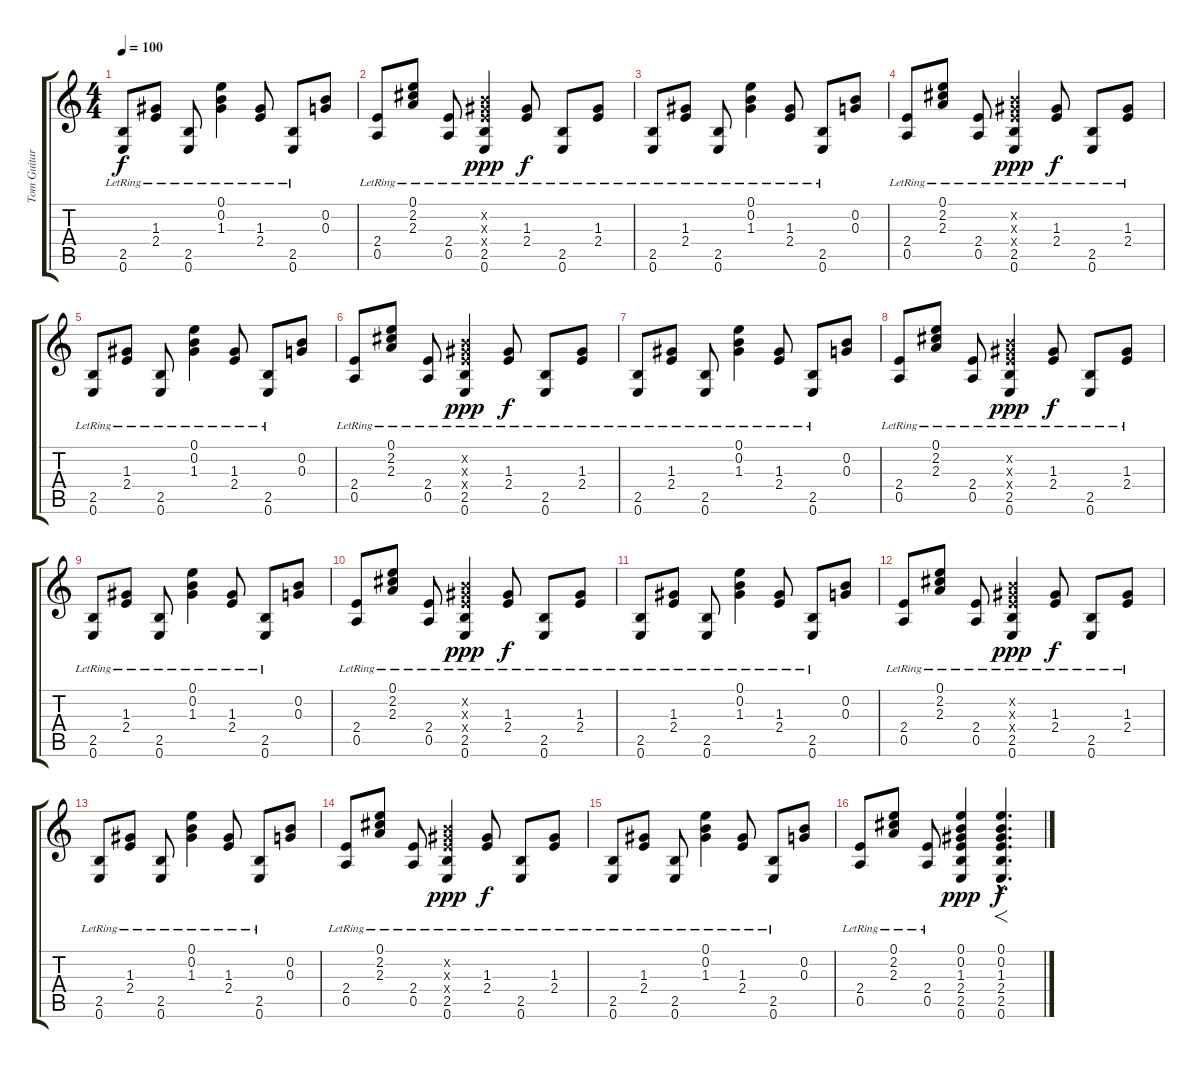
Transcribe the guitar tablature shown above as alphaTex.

\track ("Tom Guitars" "Tom Guitar") {instrument overdrivenguitar}
\staff {score tabs}
\tuning (E4 B3 G3 D3 A2 E2) {hide}
\ts (4 4)
\tempo 100
\clef g2
\ks c
(2.5{lr} 0.6{lr}).8{dy f} (1.3{lr} 2.4{lr}).8 (2.5{lr} 0.6{lr}).8 (0.1{lr} 0.2{lr} 1.3{lr}).4 (1.3{lr} 2.4{lr}).8 (2.5{lr} 0.6{lr}).8 (0.2 0.3).8 |
(2.4{lr} 0.5{lr}).8 (0.1{lr} 2.2{lr} 2.3{lr}).8 (2.4{lr} 0.5{lr}).8 (0.2{x} 1.3{x} 2.4{x} 2.5{lr} 0.6{lr}).4{dy ppp} (1.3{lr} 2.4{lr}).8{dy f} (2.5{lr} 0.6{lr}).8 (1.3{lr} 2.4{lr}).8 |
(2.5{lr} 0.6{lr}).8 (1.3{lr} 2.4{lr}).8 (2.5{lr} 0.6{lr}).8 (0.1{lr} 0.2{lr} 1.3{lr}).4 (1.3{lr} 2.4{lr}).8 (2.5{lr} 0.6{lr}).8 (0.2 0.3).8 |
(2.4{lr} 0.5{lr}).8 (0.1{lr} 2.2{lr} 2.3{lr}).8 (2.4{lr} 0.5{lr}).8 (0.2{x} 1.3{x} 2.4{x} 2.5{lr} 0.6{lr}).4{dy ppp} (1.3{lr} 2.4{lr}).8{dy f} (2.5{lr} 0.6{lr}).8 (1.3{lr} 2.4{lr}).8 |
(2.5{lr} 0.6{lr}).8 (1.3{lr} 2.4{lr}).8 (2.5{lr} 0.6{lr}).8 (0.1{lr} 0.2{lr} 1.3{lr}).4 (1.3{lr} 2.4{lr}).8 (2.5{lr} 0.6{lr}).8 (0.2 0.3).8 |
(2.4{lr} 0.5{lr}).8 (0.1{lr} 2.2{lr} 2.3{lr}).8 (2.4{lr} 0.5{lr}).8 (0.2{x} 1.3{x} 2.4{x} 2.5{lr} 0.6{lr}).4{dy ppp} (1.3{lr} 2.4{lr}).8{dy f} (2.5{lr} 0.6{lr}).8 (1.3{lr} 2.4{lr}).8 |
(2.5{lr} 0.6{lr}).8 (1.3{lr} 2.4{lr}).8 (2.5{lr} 0.6{lr}).8 (0.1{lr} 0.2{lr} 1.3{lr}).4 (1.3{lr} 2.4{lr}).8 (2.5{lr} 0.6{lr}).8 (0.2 0.3).8 |
(2.4{lr} 0.5{lr}).8 (0.1{lr} 2.2{lr} 2.3{lr}).8 (2.4{lr} 0.5{lr}).8 (0.2{x} 1.3{x} 2.4{x} 2.5{lr} 0.6{lr}).4{dy ppp} (1.3{lr} 2.4{lr}).8{dy f} (2.5{lr} 0.6{lr}).8 (1.3{lr} 2.4{lr}).8 |
(2.5{lr} 0.6{lr}).8 (1.3{lr} 2.4{lr}).8 (2.5{lr} 0.6{lr}).8 (0.1{lr} 0.2{lr} 1.3{lr}).4 (1.3{lr} 2.4{lr}).8 (2.5{lr} 0.6{lr}).8 (0.2 0.3).8 |
(2.4{lr} 0.5{lr}).8 (0.1{lr} 2.2{lr} 2.3{lr}).8 (2.4{lr} 0.5{lr}).8 (0.2{x} 1.3{x} 2.4{x} 2.5{lr} 0.6{lr}).4{dy ppp} (1.3{lr} 2.4{lr}).8{dy f} (2.5{lr} 0.6{lr}).8 (1.3{lr} 2.4{lr}).8 |
(2.5{lr} 0.6{lr}).8 (1.3{lr} 2.4{lr}).8 (2.5{lr} 0.6{lr}).8 (0.1{lr} 0.2{lr} 1.3{lr}).4 (1.3{lr} 2.4{lr}).8 (2.5{lr} 0.6{lr}).8 (0.2 0.3).8 |
(2.4{lr} 0.5{lr}).8 (0.1{lr} 2.2{lr} 2.3{lr}).8 (2.4{lr} 0.5{lr}).8 (0.2{x} 1.3{x} 2.4{x} 2.5{lr} 0.6{lr}).4{dy ppp} (1.3{lr} 2.4{lr}).8{dy f} (2.5{lr} 0.6{lr}).8 (1.3{lr} 2.4{lr}).8 |
(2.5{lr} 0.6{lr}).8 (1.3{lr} 2.4{lr}).8 (2.5{lr} 0.6{lr}).8 (0.1{lr} 0.2{lr} 1.3{lr}).4 (1.3{lr} 2.4{lr}).8 (2.5{lr} 0.6{lr}).8 (0.2 0.3).8 |
(2.4{lr} 0.5{lr}).8 (0.1{lr} 2.2{lr} 2.3{lr}).8 (2.4{lr} 0.5{lr}).8 (0.2{x} 1.3{x} 2.4{x} 2.5{lr} 0.6{lr}).4{dy ppp} (1.3{lr} 2.4{lr}).8{dy f} (2.5{lr} 0.6{lr}).8 (1.3{lr} 2.4{lr}).8 |
(2.5{lr} 0.6{lr}).8 (1.3{lr} 2.4{lr}).8 (2.5{lr} 0.6{lr}).8 (0.1{lr} 0.2{lr} 1.3{lr}).4 (1.3{lr} 2.4{lr}).8 (2.5{lr} 0.6{lr}).8 (0.2 0.3).8 |
(2.4{lr} 0.5{lr}).8 (0.1{lr} 2.2{lr} 2.3{lr}).8 (2.4{lr} 0.5{lr}).8 (0.1 0.2 1.3 2.4 2.5 0.6).4{dy ppp} (0.1{hac} 0.2{hac} 1.3{hac} 2.4{hac} 2.5{hac} 0.6{hac}).4{f d dy f instrument overdrivenguitar}
